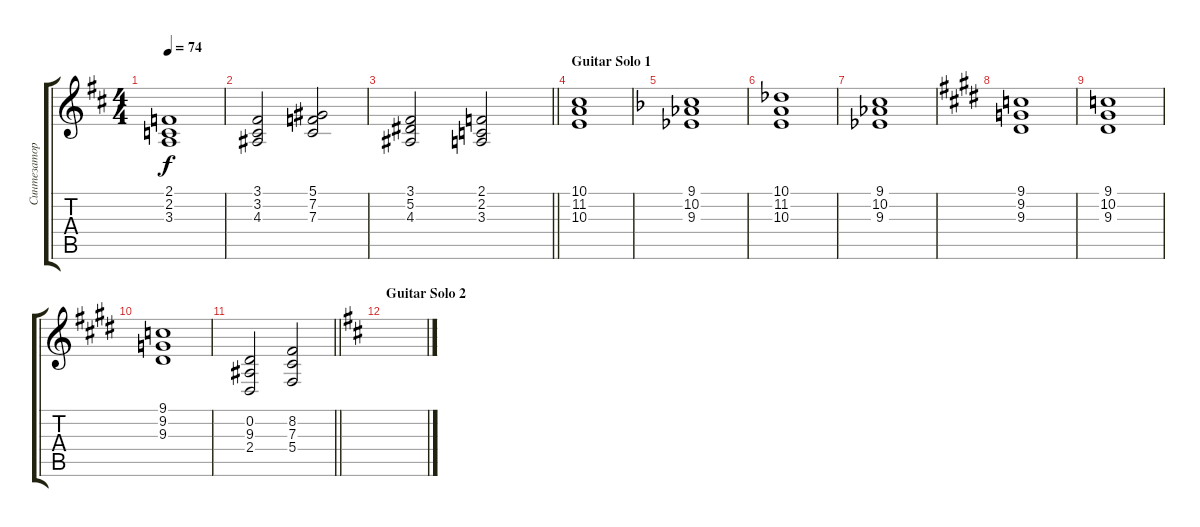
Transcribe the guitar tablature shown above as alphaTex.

\track ("Синтезатор 2" "Синтезатор") {instrument stringensemble2}
\staff {score tabs}
\tuning (Eb4 Bb3 Gb3 Db3 Ab2 Eb2) {hide}
\ts (4 4)
\tempo 74
\clef g2
\ks bminor
(2.1 2.2 3.3).1{dy f} |
(3.1 3.2 4.3).2 (5.1 7.2 7.3).2 |
\barLineRight lightlight
(3.1 5.2 4.3).2 (2.1 2.2 3.3).2 |
\section ("" "Guitar Solo 1")
(10.1 11.2 10.3).1 |
\ks dminor
(9.1 10.2 9.3).1 |
(10.1 11.2 10.3).1 |
(9.1 10.2 9.3).1 |
\ks c#minor
(9.1 9.2 9.3).1 |
(9.1 10.2 9.3).1 |
(9.1 9.2 9.3).1 |
\barLineRight lightlight
(0.2 9.3 2.4).2 (8.2 7.3 5.4).2 |
\section ("" "Guitar Solo 2")
\ks bminor
